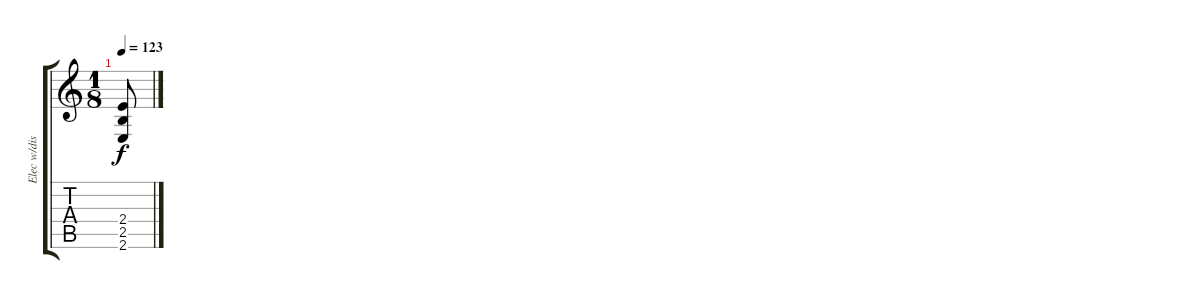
\track ("Elec w/dist 2" "Elec w/dis") {instrument distortionguitar}
\staff {score tabs}
\tuning (E4 B3 G3 D3 A2 D2) {hide}
\ts (1 8)
\tempo 123
\clef g2
\ks c
(2.4 2.5 2.6).8{dy f}
